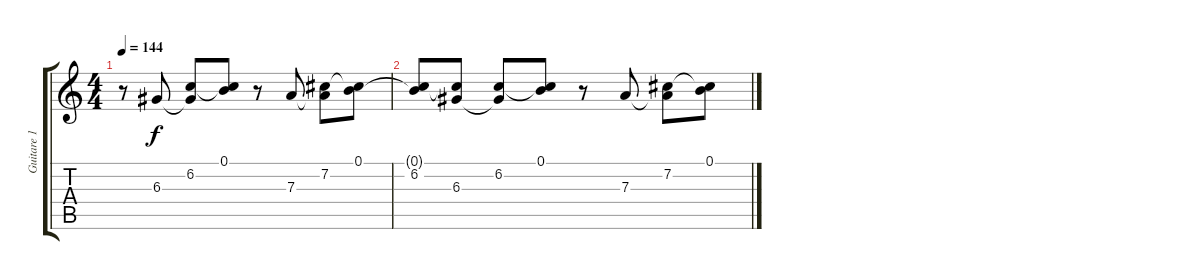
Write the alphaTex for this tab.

\track ("Guitare 1" "Guitare 1") {instrument distortionguitar}
\staff {score tabs}
\tuning (B3 Gb3 D3 A2 E2 B1) {hide}
\ts (4 4)
\tempo 144
\clef g2
\ks c
r.8{dy f} 6.3.8 (6.2 6.3{t}).8 (0.1 6.2{t}).8 r.8 7.3.8 (7.2 7.3{t}).8 (0.1 7.2{t}).8 |
(0.1{t} 6.2).8 (6.2{t} 6.3).8 (6.2 6.3{t}).8 (0.1 6.2{t}).8 r.8 7.3.8 (7.2 7.3{t}).8 (0.1 7.2{t}).8
